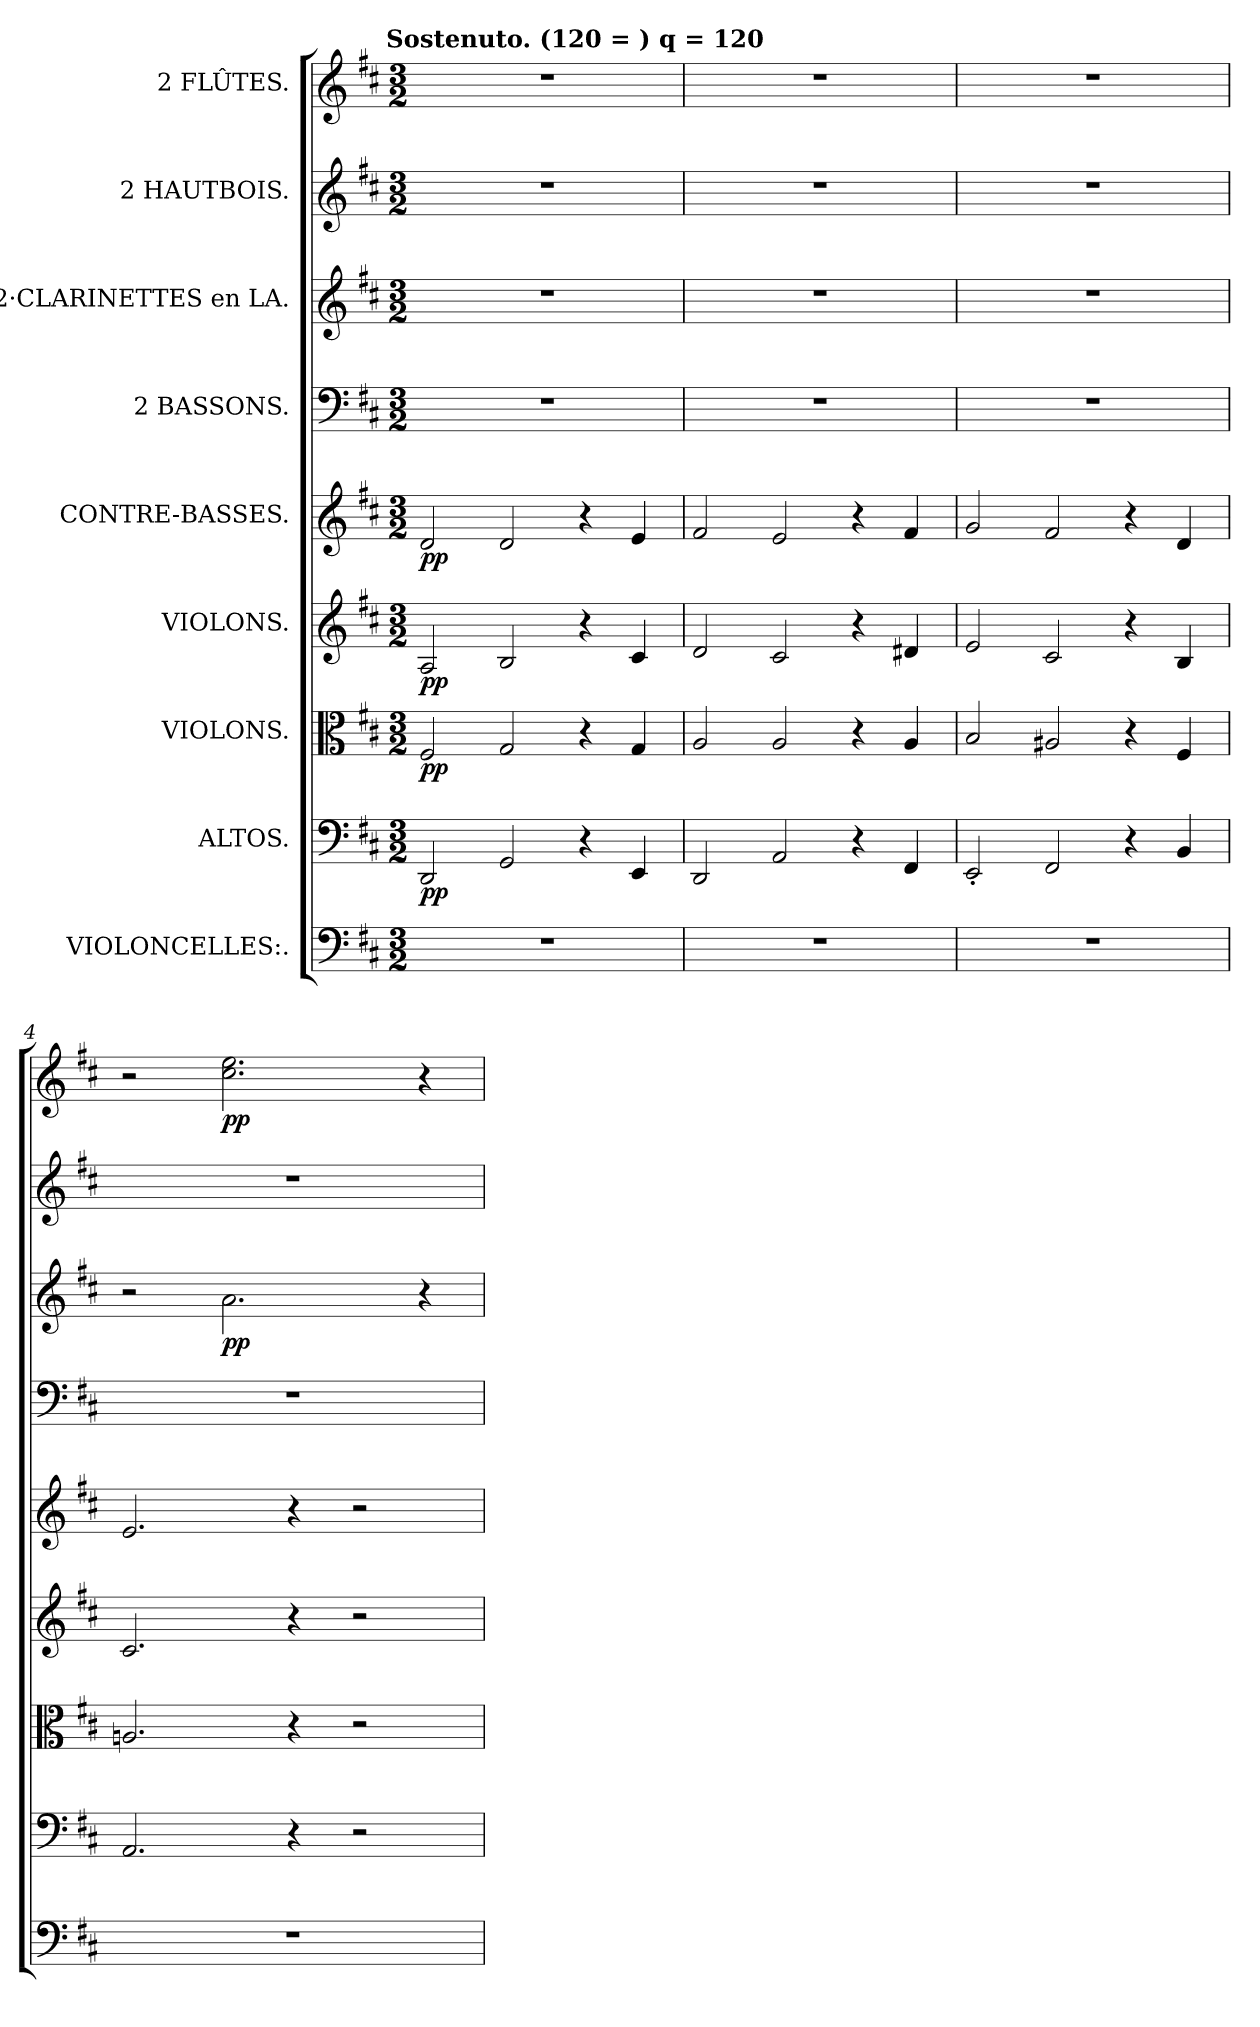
**kern	**kern	**dynam	**kern	**dynam	**kern	**dynam	**kern	**dynam	**kern	**kern	**dynam	**kern	**kern	**dynam
*part9	*part8	*part8	*part7	*part7	*part6	*part6	*part5	*part5	*part4	*part3	*part3	*part2	*part1	*part1
*staff9	*staff8	*staff8	*staff7	*staff7	*staff6	*staff6	*staff5	*staff5	*staff4	*staff3	*staff3	*staff2	*staff1	*staff1
*I"VIOLONCELLES:.	*I"ALTOS.	*	*I"VIOLONS.	*	*I"VIOLONS.	*	*I"CONTRE-BASSES.	*	*I"2 BASSONS.	*I"2·CLARINETTES en LA.	*	*I"2 HAUTBOIS.	*I"2 FLÛTES.	*
*clefF4	*clefF4	*	*clefC3	*	*clefG2	*	*clefG2	*	*clefF4	*clefG2	*	*clefG2	*clefG2	*
*	*	*	*	*	*	*	*	*	*	*ITrd2c3	*	*	*	*
*k[f#c#]	*k[f#c#]	*	*k[f#c#]	*	*k[f#c#]	*	*k[f#c#]	*	*k[f#c#]	*k[f#c#g#d#a#]	*	*k[f#c#]	*k[f#c#]	*
*D:	*D:	*	*D:	*	*D:	*	*D:	*	*D:	*B:	*	*D:	*D:	*
!!LO:TX:omd:t=Sostenuto. (120  =  ) q = 120
*M3/2	*M3/2	*	*M3/2	*	*M3/2	*	*M3/2	*	*M3/2	*M3/2	*	*M3/2	*M3/2	*
=1	=1	=1	=1	=1	=1	=1	=1	=1	=1	=1	=1	=1	=1	=1
1.r	2DD/	pp	2F#/	pp	2A/	pp	2d/	pp	1.r	1.r	.	1.r	1.r	.
.	2GG/	.	2G/	.	2B/	.	2d/	.	.	.	.	.	.	.
.	4r	.	4r	.	4r	.	4r	.	.	.	.	.	.	.
.	4EE/	.	4G/	.	4c#/	.	4e/	.	.	.	.	.	.	.
=2	=2	=2	=2	=2	=2	=2	=2	=2	=2	=2	=2	=2	=2	=2
1.r	2DD/	.	2A/	.	2d/	.	2f#/	.	1.r	1.r	.	1.r	1.r	.
.	2AA/	.	2A/	.	2c#/	.	2e/	.	.	.	.	.	.	.
.	4r	.	4r	.	4r	.	4r	.	.	.	.	.	.	.
.	4FF#/	.	4A/	.	4d#X/	.	4f#/	.	.	.	.	.	.	.
=3	=3	=3	=3	=3	=3	=3	=3	=3	=3	=3	=3	=3	=3	=3
1.r	2EE'/	.	2B/	.	2e/	.	2g/	.	1.r	1.r	.	1.r	1.r	.
.	2FF#/	.	2A#X/	.	2c#/	.	2f#/	.	.	.	.	.	.	.
.	4r	.	4r	.	4r	.	4r	.	.	.	.	.	.	.
.	4BB/	.	4F#/	.	4B/	.	4d/	.	.	.	.	.	.	.
=4	=4	=4	=4	=4	=4	=4	=4	=4	=4	=4	=4	=4	=4	=4
1.r	2.AA/	.	2.An/	.	2.c#/	.	2.e/	.	1.r	2r	.	1.r	2r	.
.	.	.	.	.	.	.	.	.	.	2.f#\	pp	.	2.cc#\ 2.ee\	pp
.	4r	.	4r	.	4r	.	4r	.	.	.	.	.	.	.
.	2r	.	2r	.	2r	.	2r	.	.	.	.	.	.	.
.	.	.	.	.	.	.	.	.	.	4r	.	.	4r	.
=	=	=	=	=	=	=	=	=	=	=	=	=	=	=
*-	*-	*-	*-	*-	*-	*-	*-	*-	*-	*-	*-	*-	*-	*-
